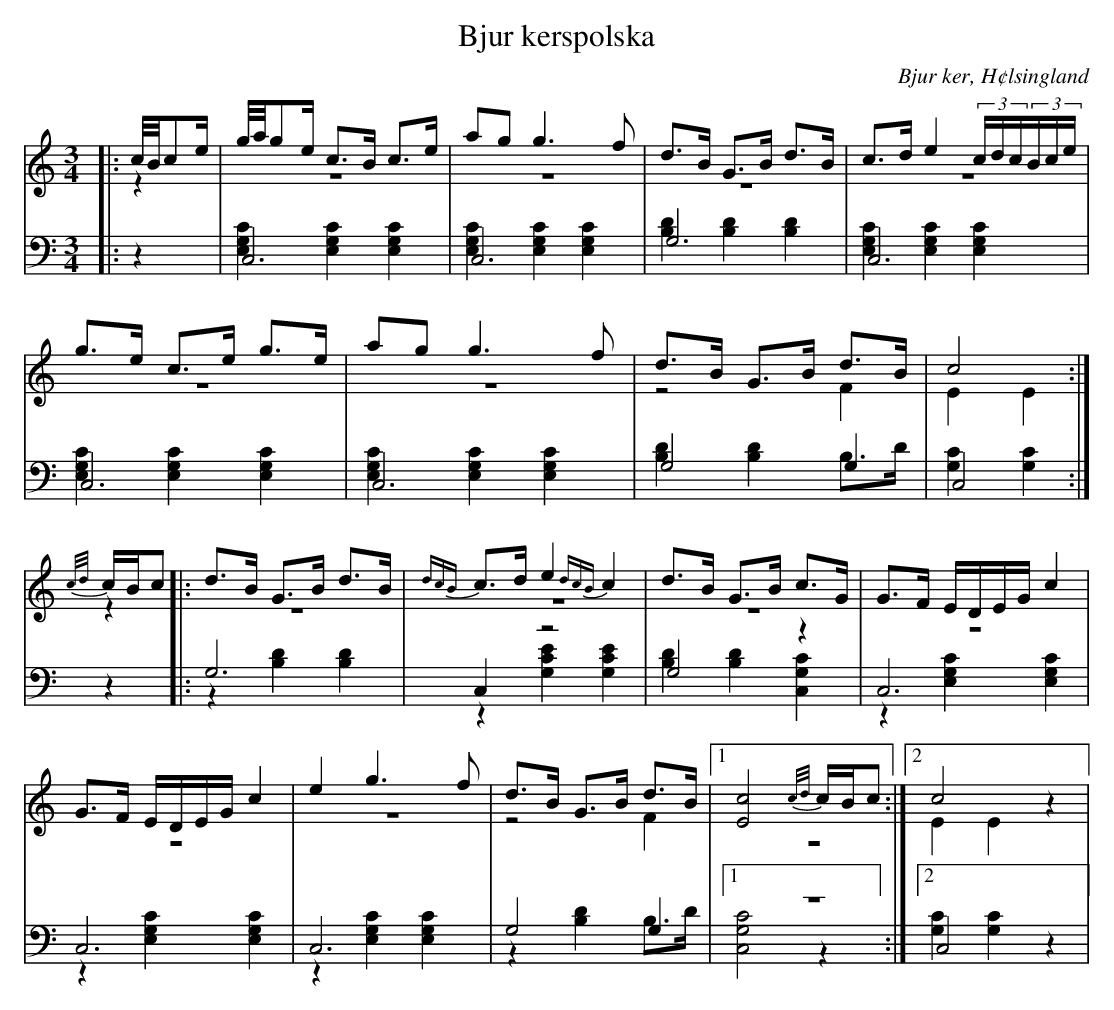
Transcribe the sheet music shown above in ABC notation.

X:1
T: Bjur kerspolska
O: Bjur ker, H¢lsingland
M: 3/4
L: 1/8
K: C
V:1
V:2 merge
V:3
V:4 merge
V:1
|:c//B//ce/|g//a//ge/ c>B c>e|ag g3 f|d>B G>B d>B|c>d e2 (3c/d/c/(3B/c/e/|
g>e c>e g>e|ag g3 f|d>B G>B d>B|c4:|
{c/d/}c/B/c |:d>B G>B d>B|{dcB}c>d e2 {dcB}c2|d>B G>B c>G|G>F E/D/E/G/ c2|
G>F E/D/E/G/ c2|e2 g3 f|d>B G>B d>B|1 [E4c4] {c/d/}c/B/c:|2 c4 z2|
V:2
|:z2|z6|z6|z6|z6|
z6|z6|z4 F2|E2 E2:|
z2|:z6|z6|z6|z6|
 z6|z6|z4 F2|1 z6:|2 E2 E2 z2|
V:3 clef=bass
|:z2|C,6|C,6|G,6|C,6|
C,6|C,6|G,4 G,2|C,4:|
z2|:G,6|C,2 z4|G,4 z2|C,6|
 C,6|C,6|G,4 G,2|1 z6:|2 C,4 z2|
V:4 clef=bass
|:z2|[E,2G,2C2] [E,2G,2C2] [E,2G,2C2]|[E,2G,2C2] [E,2G,2C2] [E,2G,2C2]|[B,2D2] [B,2D2] [B,2D2]|[E,2G,2C2] [E,2G,2C2] [E,2G,2C2]|
[E,2G,2C2] [E,2G,2C2] [E,2G,2C2]|[E,2G,2C2] [E,2G,2C2] [E,2G,2C2]|[B,2D2] [B,2D2] B,>D|[G,2C2][G,2C2]:|
z2|:z2 [B,2D2] [B,2D2]|z2 [G,2C2E2] [G,2C2E2]|[B,2D2][B,2D2] [C,2G,2C2]|z2 [E,2G,2C2] [E,2G,2C2]|
z2 [E,2G,2C2] [E,2G,2C2]|z2 [E,2G,2C2] [E,2G,2C2]|z2 [B,2D2] B,>D|1 [C,4G,4C4] z2:|2 [G,2C2] [G,2C2] z2|
